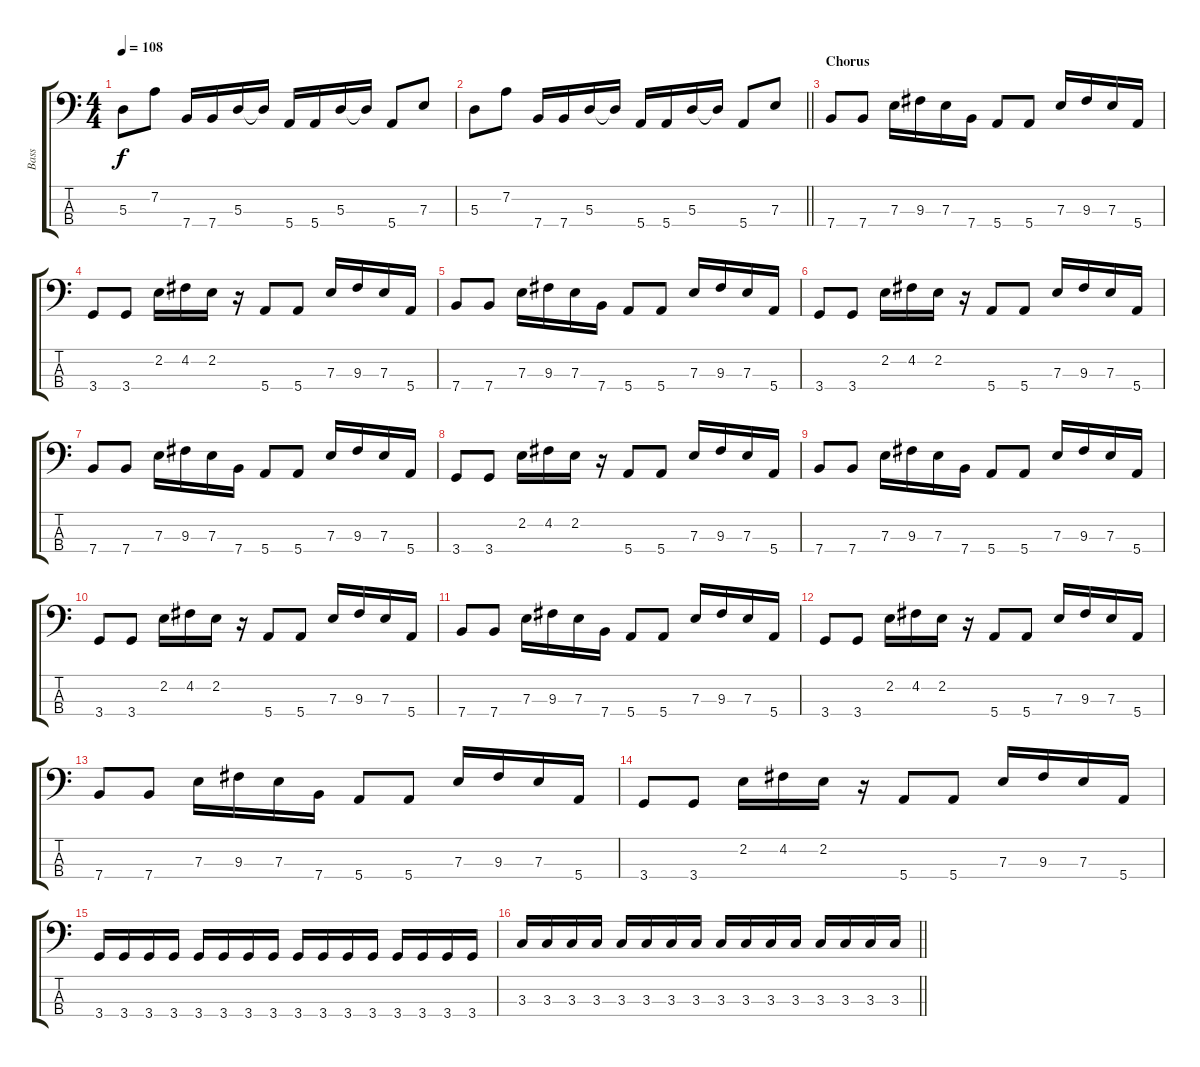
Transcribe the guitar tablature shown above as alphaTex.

\track ("Bass" "Bass") {instrument electricbassfinger}
\staff {score tabs}
\tuning (G2 D2 A1 E1) {hide}
\ts (4 4)
\tempo 108
\clef f4
\ks c
5.3.8{dy f} 7.2.8 7.4.16 7.4.16 5.3.16 5.3{t}.16 5.4.16 5.4.16 5.3.16 5.3{t}.16 5.4.8 7.3.8 |
\barLineRight lightlight
5.3.8 7.2.8 7.4.16 7.4.16 5.3.16 5.3{t}.16 5.4.16 5.4.16 5.3.16 5.3{t}.16 5.4.8 7.3.8 |
\section ("" "Chorus")
7.4.8 7.4.8 7.3.16 9.3.16 7.3.16 7.4.16 5.4.8 5.4.8 7.3.16 9.3.16 7.3.16 5.4.16 |
3.4.8 3.4.8 2.2.16 4.2.16 2.2.16 r.16 5.4.8 5.4.8 7.3.16 9.3.16 7.3.16 5.4.16 |
7.4.8 7.4.8 7.3.16 9.3.16 7.3.16 7.4.16 5.4.8 5.4.8 7.3.16 9.3.16 7.3.16 5.4.16 |
3.4.8 3.4.8 2.2.16 4.2.16 2.2.16 r.16 5.4.8 5.4.8 7.3.16 9.3.16 7.3.16 5.4.16 |
7.4.8 7.4.8 7.3.16 9.3.16 7.3.16 7.4.16 5.4.8 5.4.8 7.3.16 9.3.16 7.3.16 5.4.16 |
3.4.8 3.4.8 2.2.16 4.2.16 2.2.16 r.16 5.4.8 5.4.8 7.3.16 9.3.16 7.3.16 5.4.16 |
7.4.8 7.4.8 7.3.16 9.3.16 7.3.16 7.4.16 5.4.8 5.4.8 7.3.16 9.3.16 7.3.16 5.4.16 |
3.4.8 3.4.8 2.2.16 4.2.16 2.2.16 r.16 5.4.8 5.4.8 7.3.16 9.3.16 7.3.16 5.4.16 |
7.4.8 7.4.8 7.3.16 9.3.16 7.3.16 7.4.16 5.4.8 5.4.8 7.3.16 9.3.16 7.3.16 5.4.16 |
3.4.8 3.4.8 2.2.16 4.2.16 2.2.16 r.16 5.4.8 5.4.8 7.3.16 9.3.16 7.3.16 5.4.16 |
7.4.8 7.4.8 7.3.16 9.3.16 7.3.16 7.4.16 5.4.8 5.4.8 7.3.16 9.3.16 7.3.16 5.4.16 |
3.4.8 3.4.8 2.2.16 4.2.16 2.2.16 r.16 5.4.8 5.4.8 7.3.16 9.3.16 7.3.16 5.4.16 |
3.4.16 3.4.16 3.4.16 3.4.16 3.4.16 3.4.16 3.4.16 3.4.16 3.4.16 3.4.16 3.4.16 3.4.16 3.4.16 3.4.16 3.4.16 3.4.16 |
\barLineRight lightlight
3.3.16 3.3.16 3.3.16 3.3.16 3.3.16 3.3.16 3.3.16 3.3.16 3.3.16 3.3.16 3.3.16 3.3.16 3.3.16 3.3.16 3.3.16 3.3.16
